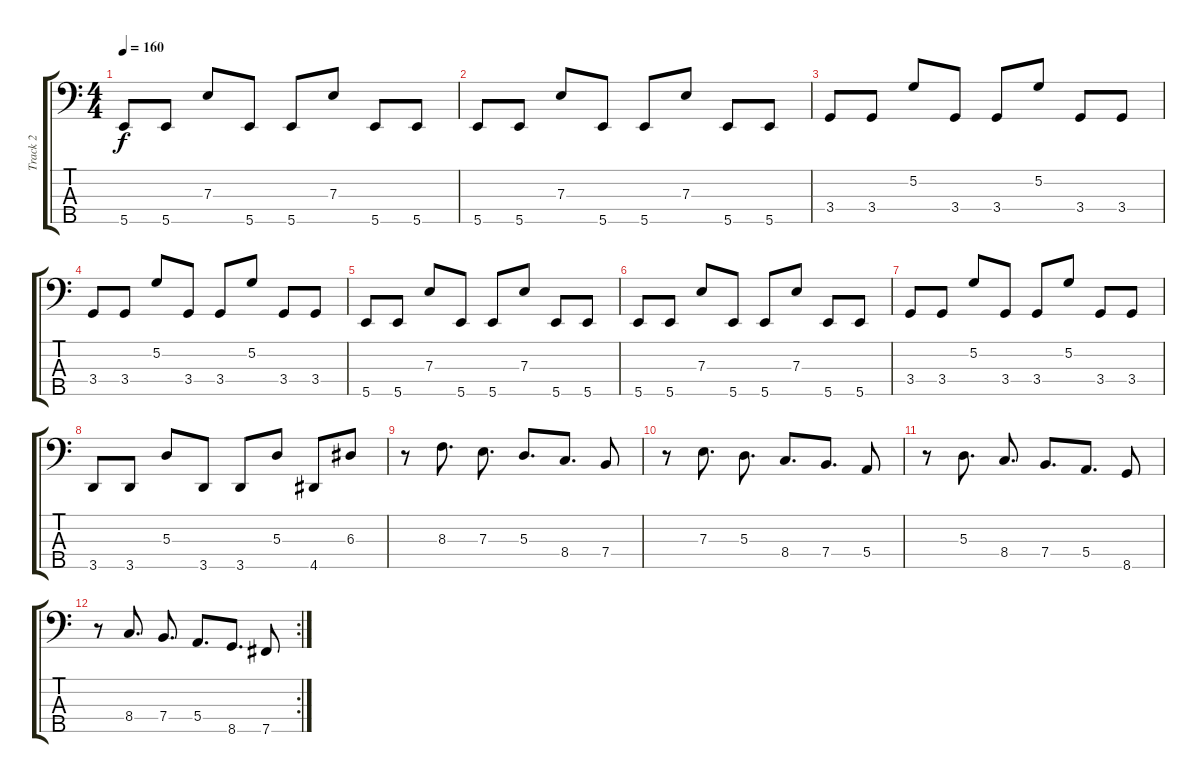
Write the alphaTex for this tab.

\track ("Track 2" "Track 2") {instrument electricbassfinger}
\staff {score tabs}
\tuning (G2 D2 A1 E1 B0) {hide}
\ts (4 4)
\tempo 160
\clef f4
\ks c
5.5.8{dy f} 5.5.8 7.3.8 5.5.8 5.5.8 7.3.8 5.5.8 5.5.8 |
5.5.8 5.5.8 7.3.8 5.5.8 5.5.8 7.3.8 5.5.8 5.5.8 |
3.4.8 3.4.8 5.2.8 3.4.8 3.4.8 5.2.8 3.4.8 3.4.8 |
3.4.8 3.4.8 5.2.8 3.4.8 3.4.8 5.2.8 3.4.8 3.4.8 |
5.5.8 5.5.8 7.3.8 5.5.8 5.5.8 7.3.8 5.5.8 5.5.8 |
5.5.8 5.5.8 7.3.8 5.5.8 5.5.8 7.3.8 5.5.8 5.5.8 |
3.4.8 3.4.8 5.2.8 3.4.8 3.4.8 5.2.8 3.4.8 3.4.8 |
3.5.8 3.5.8 5.3.8 3.5.8 3.5.8 5.3.8 4.5.8 6.3.8 |
r.8 8.3.8{d} 7.3.8{d} 5.3.8{d} 8.4.8{d} 7.4.8 |
r.8 7.3.8{d} 5.3.8{d} 8.4.8{d} 7.4.8{d} 5.4.8 |
r.8 5.3.8{d} 8.4.8{d} 7.4.8{d} 5.4.8{d} 8.5.8 |
\rc 2
r.8 8.4.8{d} 7.4.8{d} 5.4.8{d} 8.5.8{d} 7.5.8
